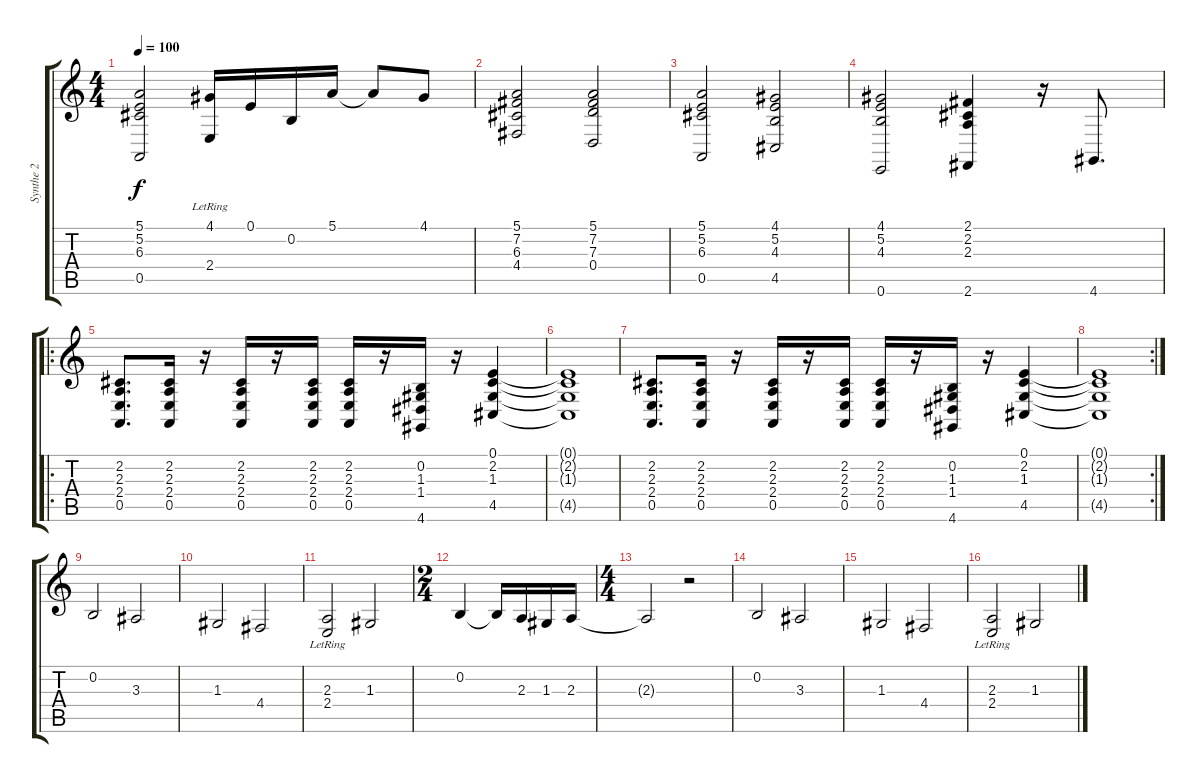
\track ("Synthe 2" "Synthe 2") {instrument synthbrass2}
\staff {score tabs}
\tuning (E4 B3 G3 D3 A2 E2) {hide}
\ts (4 4)
\tempo 100
\clef g2
\ks c
(5.1 5.2 6.3 0.5).2{dy f} (4.1 2.4{lr}).16 0.1.16 0.2.16 5.1.16 5.1{t}.8 4.1.8 |
(5.1 7.2 6.3 4.4).2 (5.1 7.2 7.3 0.4).2 |
(5.1 5.2 6.3 0.5).2 (4.1 5.2 4.3 4.5).2 |
(4.1 5.2 4.3 0.6).2 (2.1 2.2 2.3 2.6).4 r.16 4.6.8{d} |
\ro
(2.2 2.3 2.4 0.5).8{d} (2.2 2.3 2.4 0.5).16 r.16 (2.2 2.3 2.4 0.5).16 r.16 (2.2 2.3 2.4 0.5).16 (2.2 2.3 2.4 0.5).16 r.16 (0.2 1.3 1.4 4.6).16 r.16 (0.1 2.2 1.3 4.5).4 |
(0.1{t} 2.2{t} 1.3{t} 4.5{t}).1 |
(2.2 2.3 2.4 0.5).8{d} (2.2 2.3 2.4 0.5).16 r.16 (2.2 2.3 2.4 0.5).16 r.16 (2.2 2.3 2.4 0.5).16 (2.2 2.3 2.4 0.5).16 r.16 (0.2 1.3 1.4 4.6).16 r.16 (0.1 2.2 1.3 4.5).4 |
\rc 2
(0.1{t} 2.2{t} 1.3{t} 4.5{t}).1 |
0.2.2 3.3.2 |
1.3.2 4.4.2 |
(2.3 2.4{lr}).2 1.3.2 |
\ts (2 4)
0.2.4 0.2{t}.16 2.3.16 1.3.16 2.3.16 |
\ts (4 4)
2.3{t}.2 r.2 |
0.2.2 3.3.2 |
1.3.2 4.4.2 |
(2.3 2.4{lr}).2 1.3.2
